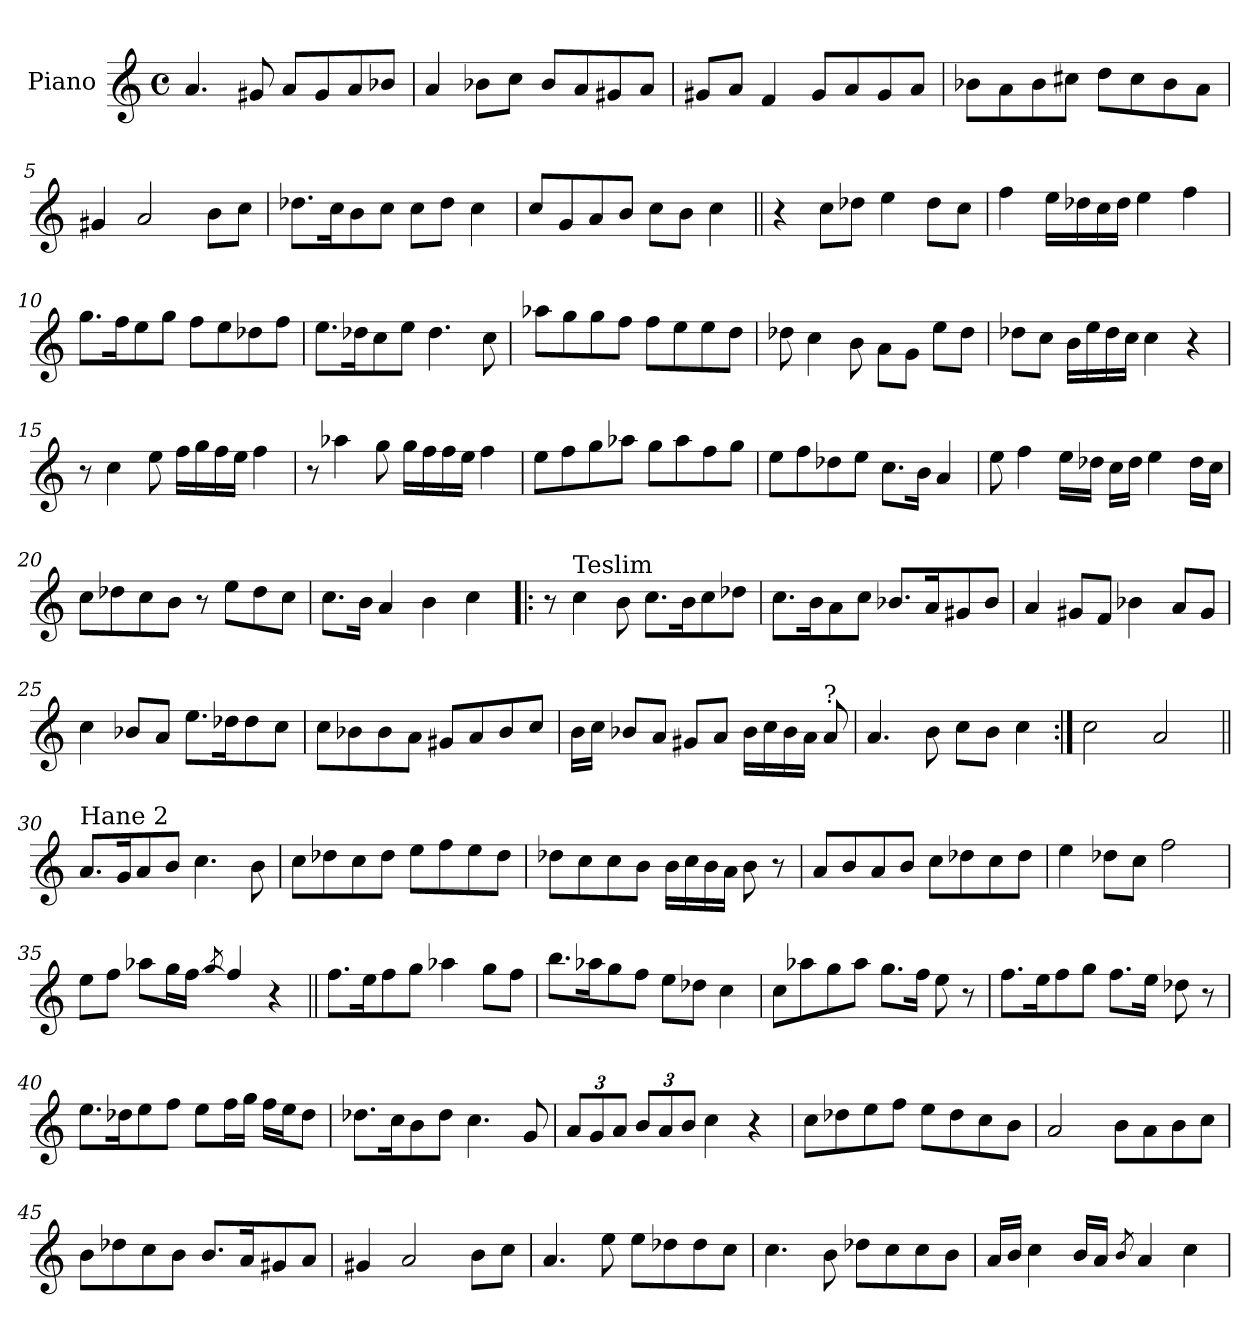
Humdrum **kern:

**kern
*part1
*staff1
*I"Piano
*I'Pno.
*clefG2
*k[]
*M4/4
*met(c)
=1
4.a/
8g#X/
8a/L
8g#/
8a/
8b-X/J
=2
4a/
8b-X\L
8cc\J
8b-/L
8a/
8g#X/
8a/J
=3
8g#X/L
8a/J
4f/
8g#/L
8a/
8g#/
8a/J
=4
8b-X\L
8a\
8b-\
8cc#X\J
8dd\L
8cc#\
8b-\
8a\J
=5
4g#X/
2a/
8b\L
8cc\J
!!LO:LB:g=z
=6
8.dd-X\L
16cc\K
8b\
8cc\J
8cc\L
8dd-\J
4cc\
=7
8cc/L
8g/
8a/
8b/J
8cc\L
8b\J
4cc\
=8||
4r
8cc\L
8dd-X\J
4ee\
8dd-\L
8cc\J
=9
4ff\
16ee\LL
16dd-X\
16cc\
16dd-\JJ
4ee\
4ff\
=10
8.gg\L
16ff\K
8ee\
8gg\J
8ff\L
8ee\
8dd-X\
8ff\J
!!LO:LB:g=z
=11
8.ee\L
16dd-X\K
8cc\
8ee\J
4.dd-\
8cc\
=12
8aa-X\L
8gg\
8gg\
8ff\J
8ff\L
8ee\
8ee\
8dd\J
=13
8dd-X\
4cc\
8b\
8a\L
8g\J
8ee\L
8dd-\J
=14
8dd-X\L
8cc\J
16b\LL
16ee\
16dd-\
16cc\JJ
4cc\
4r
=15
8r
4cc\
8ee\
16ff\LL
16gg\
16ff\
16ee\JJ
4ff\
!!LO:LB:g=z
=16
8r
4aa-X\
8gg\
16gg\LL
16ff\
16ff\
16ee\JJ
4ff\
=17
8ee\L
8ff\
8gg\
8aa-X\J
8gg\L
8aa-\
8ff\
8gg\J
=18
8ee\L
8ff\
8dd-X\
8ee\J
8.cc\L
16b\Jk
4a/
=19
8ee\
4ff\
16ee\LL
16dd-X\JJ
16cc\LL
16dd-\JJ
4ee\
16dd-\LL
16cc\JJ
=20
8cc\L
8dd-X\
8cc\
8b\J
8r
8ee\L
8dd-\
8cc\J
!!LO:LB:g=z
=21
8.cc\L
16b\Jk
4a/
4b\
4cc\
=22!|:
8r
!LO:TX:a:t=Teslim
4cc\
8b\
8.cc\L
16b\K
8cc\
8dd-X\J
=23
8.cc\L
16b\K
8a\
8cc\J
8.b-X/L
16a/K
8g#X/
8b-/J
=24
4a/
8g#X/L
8f/J
4b-X\
8a/L
8g#/J
=25
4cc\
8b-X/L
8a/J
8.ee\L
16dd-X\K
8dd-\
8cc\J
!!LO:LB:g=z
=26
8cc\L
8b-X\
8b-\
8a\J
8g#X/L
8a/
8b-/
8cc/J
=27
16b\LL
16cc\JJ
8b-X/L
8a/J
8g#X/L
8a/J
16b-\LL
16cc\
16b-\
16a\JJ
!LO:TX:a:t=?
8a/
=28
4.a/
8b\
8cc\L
8b\J
4cc\
=29:|!
2cc\
2a/
=30||
!LO:TX:a:t=Hane 2
8.a/L
16g/K
8a/
8b/J
4.cc\
8b\
!!LO:LB:g=z
=31
8cc\L
8dd-X\
8cc\
8dd-\J
8ee\L
8ff\
8ee\
8dd-\J
=32
8dd-X\L
8cc\
8cc\
8b\J
16b\LL
16cc\
16b\
16a\JJ
8b\
8r
=33
8a/L
8b/
8a/
8b/J
8cc\L
8dd-X\
8cc\
8dd-\J
=34
4ee\
8dd-X\L
8cc\J
2ff\
=35
8ee\L
8ff\J
8aa-X\L
16gg\L
[16ff\JJ
8qgg/
4ff/]
4r
!!LO:LB:g=z
=36||
8.ff\L
16ee\K
8ff\
8gg\J
4aa-X\
8gg\L
8ff\J
=37
8.bb\L
16aa-X\K
8gg\
8ff\J
8ee\L
8dd-X\J
4cc\
=38
8cc\L
8aa-X\
8gg\
8aa-\J
8.gg\L
16ff\Jk
8ee\
8r
=39
8.ff\L
16ee\K
8ff\
8gg\J
8.ff\L
16ee\Jk
8dd-X\
8r
!!LO:LB:g=z
=40
8.ee\L
16dd-X\K
8ee\
8ff\J
8ee\L
16ff\L
16gg\JJ
16ff\LL
16ee\J
8dd-\J
=41
8.dd-X\L
16cc\K
8b\
8dd-\J
4.cc\
8g/
=42
*Xbrackettup
12a/L
12g/
12a/J
12b/L
12a/
12b/J
4cc\
4r
=43
8cc\L
8dd-X\
8ee\
8ff\J
8ee\L
8dd-\
8cc\
8b\J
=44
2a/
8b\L
8a\
8b\
8cc\J
!!LO:LB:g=z
=45
8b\L
8dd-X\
8cc\
8b\J
8.b/L
16a/K
8g#X/
8a/J
=46
4g#X/
2a/
8b\L
8cc\J
=47
4.a/
8ee\
8ee\L
8dd-X\
8dd-\
8cc\J
=48
4.cc\
8b\
8dd-X\L
8cc\
8cc\
8b\J
=49
16a/LL
16b/JJ
4cc\
16b/LL
16a/JJ
8qb/
4a/
4cc\
=
*-
